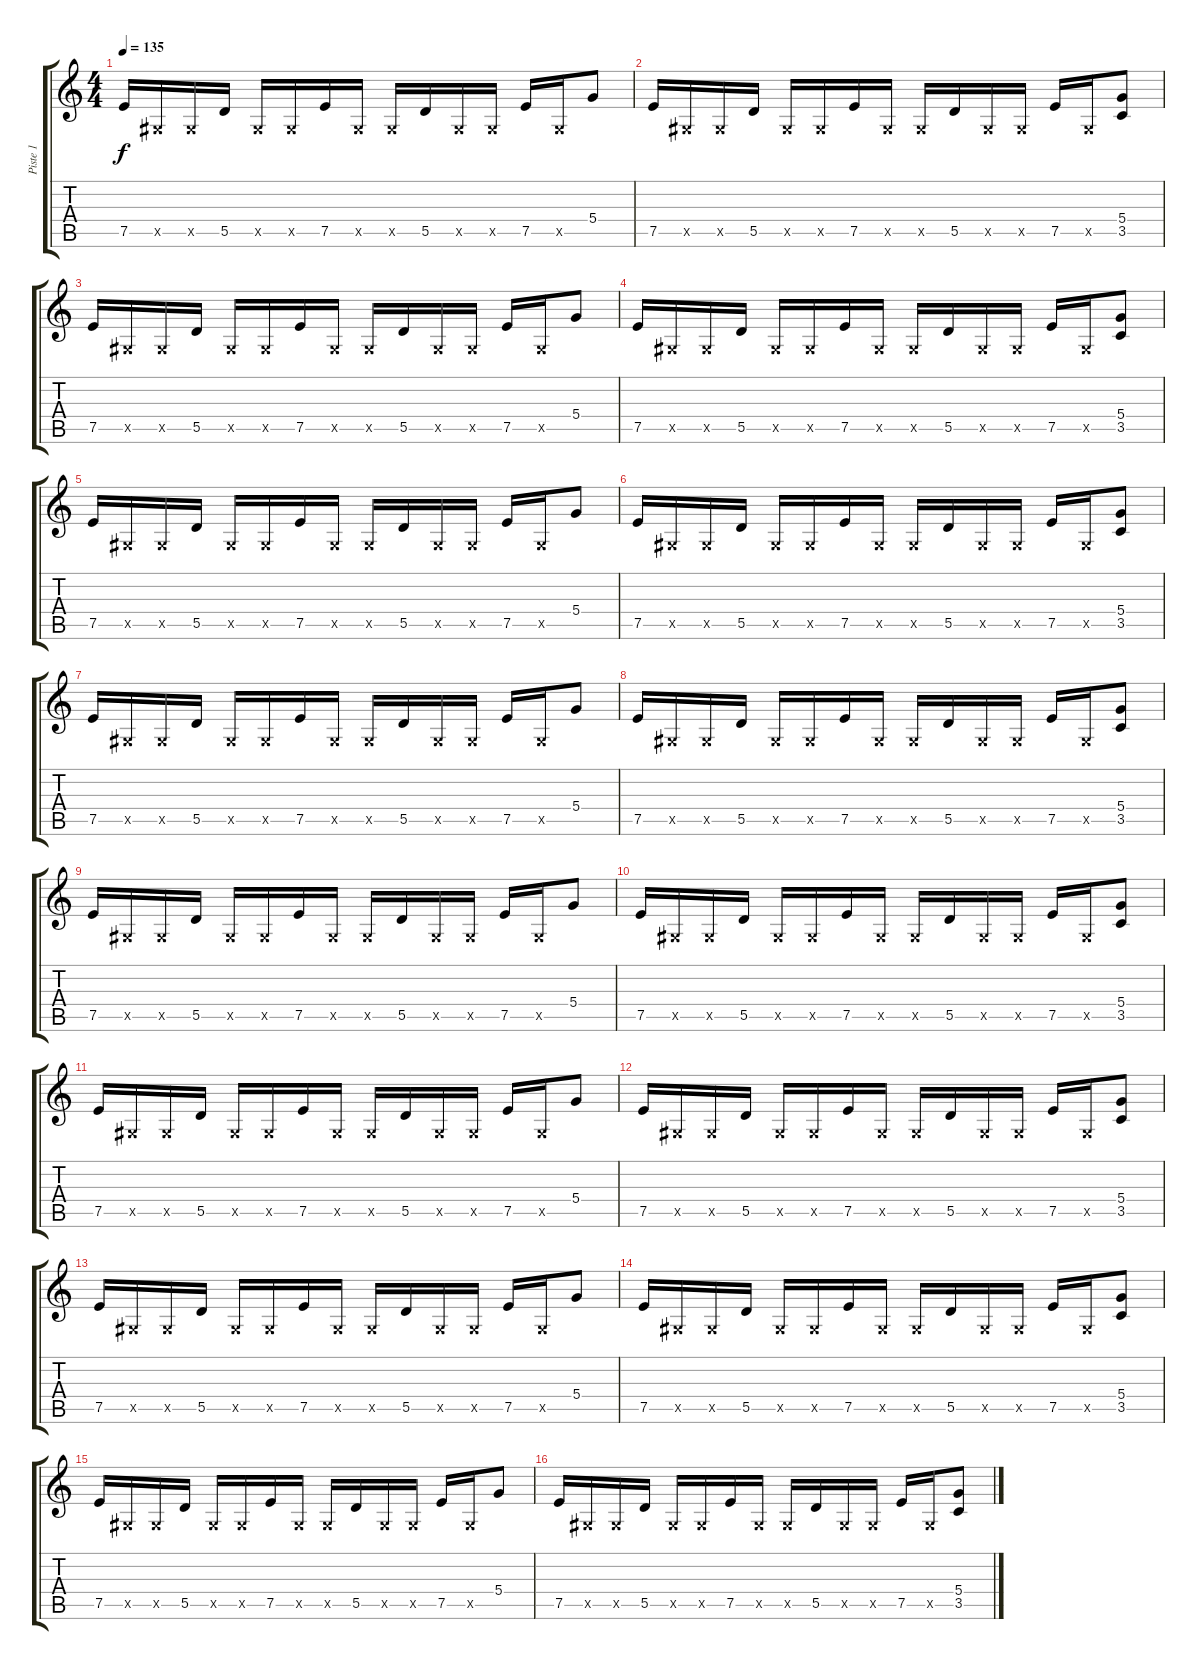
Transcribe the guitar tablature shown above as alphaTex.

\track ("Piste 1" "Piste 1") {instrument distortionguitar}
\staff {score tabs}
\tuning (E4 B3 G3 D3 A2 E2) {hide}
\ts (4 4)
\tempo 135
\clef g2
\ks c
7.5.16{dy f} -1.5{x}.16 -1.5{x}.16 5.5.16 -1.5{x}.16 -1.5{x}.16 7.5.16 -1.5{x}.16 -1.5{x}.16 5.5.16 -1.5{x}.16 -1.5{x}.16 7.5.16 -1.5{x}.16 5.4.8 |
7.5.16 -1.5{x}.16 -1.5{x}.16 5.5.16 -1.5{x}.16 -1.5{x}.16 7.5.16 -1.5{x}.16 -1.5{x}.16 5.5.16 -1.5{x}.16 -1.5{x}.16 7.5.16 -1.5{x}.16 (5.4 3.5).8 |
7.5.16 -1.5{x}.16 -1.5{x}.16 5.5.16 -1.5{x}.16 -1.5{x}.16 7.5.16 -1.5{x}.16 -1.5{x}.16 5.5.16 -1.5{x}.16 -1.5{x}.16 7.5.16 -1.5{x}.16 5.4.8 |
7.5.16 -1.5{x}.16 -1.5{x}.16 5.5.16 -1.5{x}.16 -1.5{x}.16 7.5.16 -1.5{x}.16 -1.5{x}.16 5.5.16 -1.5{x}.16 -1.5{x}.16 7.5.16 -1.5{x}.16 (5.4 3.5).8 |
7.5.16 -1.5{x}.16 -1.5{x}.16 5.5.16 -1.5{x}.16 -1.5{x}.16 7.5.16 -1.5{x}.16 -1.5{x}.16 5.5.16 -1.5{x}.16 -1.5{x}.16 7.5.16 -1.5{x}.16 5.4.8 |
7.5.16 -1.5{x}.16 -1.5{x}.16 5.5.16 -1.5{x}.16 -1.5{x}.16 7.5.16 -1.5{x}.16 -1.5{x}.16 5.5.16 -1.5{x}.16 -1.5{x}.16 7.5.16 -1.5{x}.16 (5.4 3.5).8 |
7.5.16 -1.5{x}.16 -1.5{x}.16 5.5.16 -1.5{x}.16 -1.5{x}.16 7.5.16 -1.5{x}.16 -1.5{x}.16 5.5.16 -1.5{x}.16 -1.5{x}.16 7.5.16 -1.5{x}.16 5.4.8 |
7.5.16 -1.5{x}.16 -1.5{x}.16 5.5.16 -1.5{x}.16 -1.5{x}.16 7.5.16 -1.5{x}.16 -1.5{x}.16 5.5.16 -1.5{x}.16 -1.5{x}.16 7.5.16 -1.5{x}.16 (5.4 3.5).8 |
7.5.16 -1.5{x}.16 -1.5{x}.16 5.5.16 -1.5{x}.16 -1.5{x}.16 7.5.16 -1.5{x}.16 -1.5{x}.16 5.5.16 -1.5{x}.16 -1.5{x}.16 7.5.16 -1.5{x}.16 5.4.8 |
7.5.16 -1.5{x}.16 -1.5{x}.16 5.5.16 -1.5{x}.16 -1.5{x}.16 7.5.16 -1.5{x}.16 -1.5{x}.16 5.5.16 -1.5{x}.16 -1.5{x}.16 7.5.16 -1.5{x}.16 (5.4 3.5).8 |
7.5.16 -1.5{x}.16 -1.5{x}.16 5.5.16 -1.5{x}.16 -1.5{x}.16 7.5.16 -1.5{x}.16 -1.5{x}.16 5.5.16 -1.5{x}.16 -1.5{x}.16 7.5.16 -1.5{x}.16 5.4.8 |
7.5.16 -1.5{x}.16 -1.5{x}.16 5.5.16 -1.5{x}.16 -1.5{x}.16 7.5.16 -1.5{x}.16 -1.5{x}.16 5.5.16 -1.5{x}.16 -1.5{x}.16 7.5.16 -1.5{x}.16 (5.4 3.5).8 |
7.5.16 -1.5{x}.16 -1.5{x}.16 5.5.16 -1.5{x}.16 -1.5{x}.16 7.5.16 -1.5{x}.16 -1.5{x}.16 5.5.16 -1.5{x}.16 -1.5{x}.16 7.5.16 -1.5{x}.16 5.4.8 |
7.5.16 -1.5{x}.16 -1.5{x}.16 5.5.16 -1.5{x}.16 -1.5{x}.16 7.5.16 -1.5{x}.16 -1.5{x}.16 5.5.16 -1.5{x}.16 -1.5{x}.16 7.5.16 -1.5{x}.16 (5.4 3.5).8 |
7.5.16 -1.5{x}.16 -1.5{x}.16 5.5.16 -1.5{x}.16 -1.5{x}.16 7.5.16 -1.5{x}.16 -1.5{x}.16 5.5.16 -1.5{x}.16 -1.5{x}.16 7.5.16 -1.5{x}.16 5.4.8 |
7.5.16 -1.5{x}.16 -1.5{x}.16 5.5.16 -1.5{x}.16 -1.5{x}.16 7.5.16 -1.5{x}.16 -1.5{x}.16 5.5.16 -1.5{x}.16 -1.5{x}.16 7.5.16 -1.5{x}.16 (5.4 3.5).8
